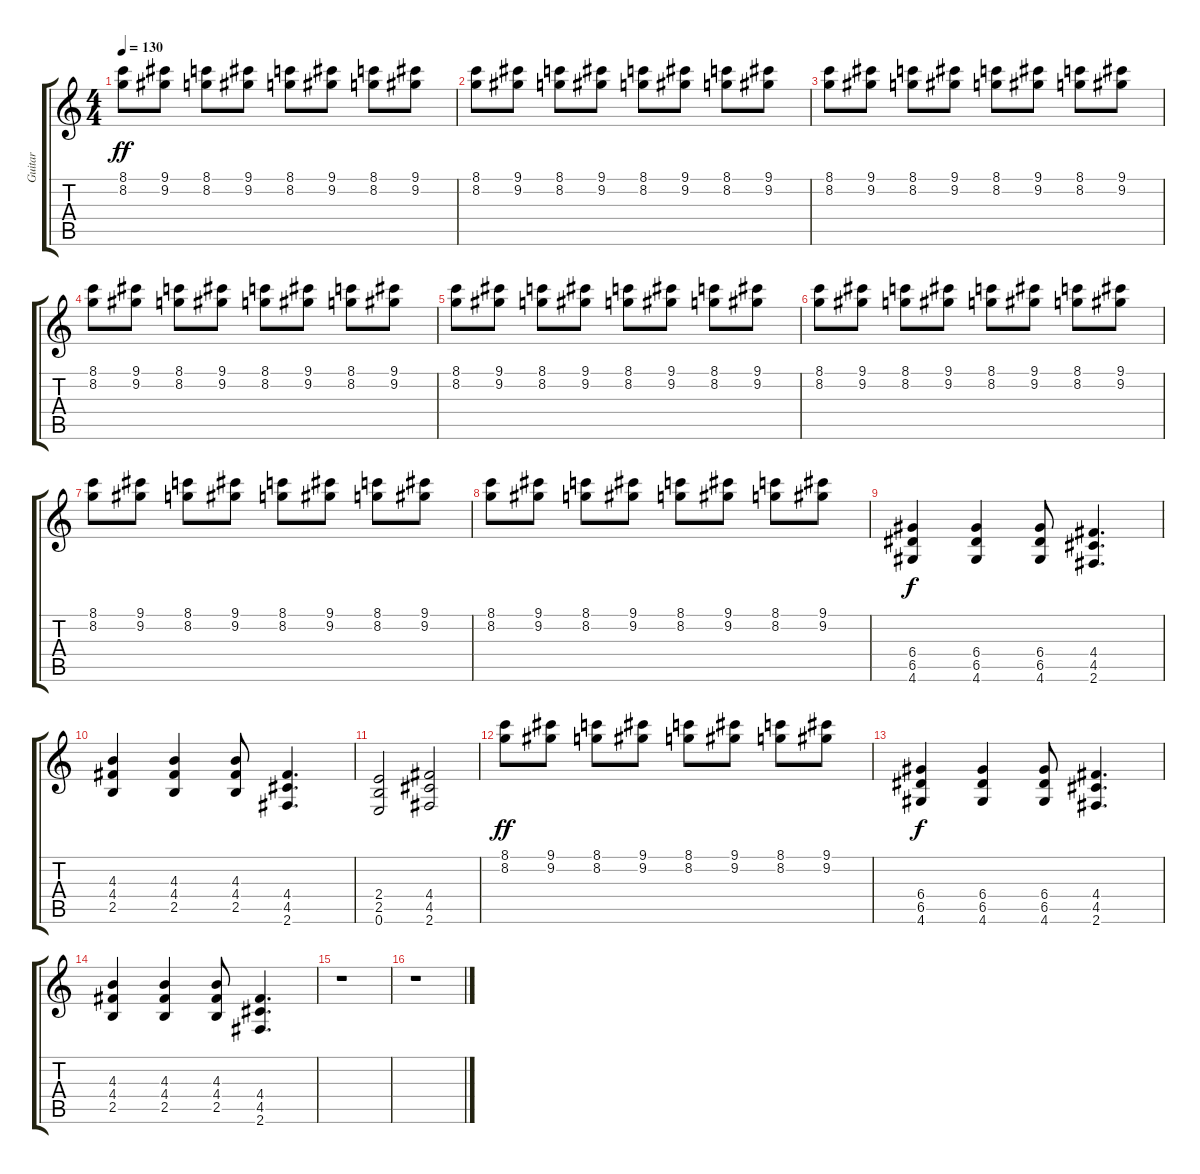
\track ("Guitar" "Guitar") {instrument overdrivenguitar}
\staff {score tabs}
\tuning (E4 B3 G3 D3 A2 E2) {hide}
\ts (4 4)
\tempo 130
\clef g2
\ks c
(8.1 8.2).8{dy ff} (9.1 9.2).8 (8.1 8.2).8 (9.1 9.2).8 (8.1 8.2).8 (9.1 9.2).8 (8.1 8.2).8 (9.1 9.2).8 |
(8.1 8.2).8 (9.1 9.2).8 (8.1 8.2).8 (9.1 9.2).8 (8.1 8.2).8 (9.1 9.2).8 (8.1 8.2).8 (9.1 9.2).8 |
(8.1 8.2).8 (9.1 9.2).8 (8.1 8.2).8 (9.1 9.2).8 (8.1 8.2).8 (9.1 9.2).8 (8.1 8.2).8 (9.1 9.2).8 |
(8.1 8.2).8 (9.1 9.2).8 (8.1 8.2).8 (9.1 9.2).8 (8.1 8.2).8 (9.1 9.2).8 (8.1 8.2).8 (9.1 9.2).8 |
(8.1 8.2).8 (9.1 9.2).8 (8.1 8.2).8 (9.1 9.2).8 (8.1 8.2).8 (9.1 9.2).8 (8.1 8.2).8 (9.1 9.2).8 |
(8.1 8.2).8 (9.1 9.2).8 (8.1 8.2).8 (9.1 9.2).8 (8.1 8.2).8 (9.1 9.2).8 (8.1 8.2).8 (9.1 9.2).8 |
(8.1 8.2).8 (9.1 9.2).8 (8.1 8.2).8 (9.1 9.2).8 (8.1 8.2).8 (9.1 9.2).8 (8.1 8.2).8 (9.1 9.2).8 |
(8.1 8.2).8 (9.1 9.2).8 (8.1 8.2).8 (9.1 9.2).8 (8.1 8.2).8 (9.1 9.2).8 (8.1 8.2).8 (9.1 9.2).8 |
(6.4 6.5 4.6).4{dy f} (6.4 6.5 4.6).4 (6.4 6.5 4.6).8 (4.4 4.5 2.6).4{d} |
(4.3 4.4 2.5).4 (4.3 4.4 2.5).4 (4.3 4.4 2.5).8 (4.4 4.5 2.6).4{d} |
(2.4 2.5 0.6).2 (4.4 4.5 2.6).2 |
(8.1 8.2).8{dy ff} (9.1 9.2).8 (8.1 8.2).8 (9.1 9.2).8 (8.1 8.2).8 (9.1 9.2).8 (8.1 8.2).8 (9.1 9.2).8 |
(6.4 6.5 4.6).4{dy f} (6.4 6.5 4.6).4 (6.4 6.5 4.6).8 (4.4 4.5 2.6).4{d} |
(4.3 4.4 2.5).4 (4.3 4.4 2.5).4 (4.3 4.4 2.5).8 (4.4 4.5 2.6).4{d} |
r.1 |
r.1
